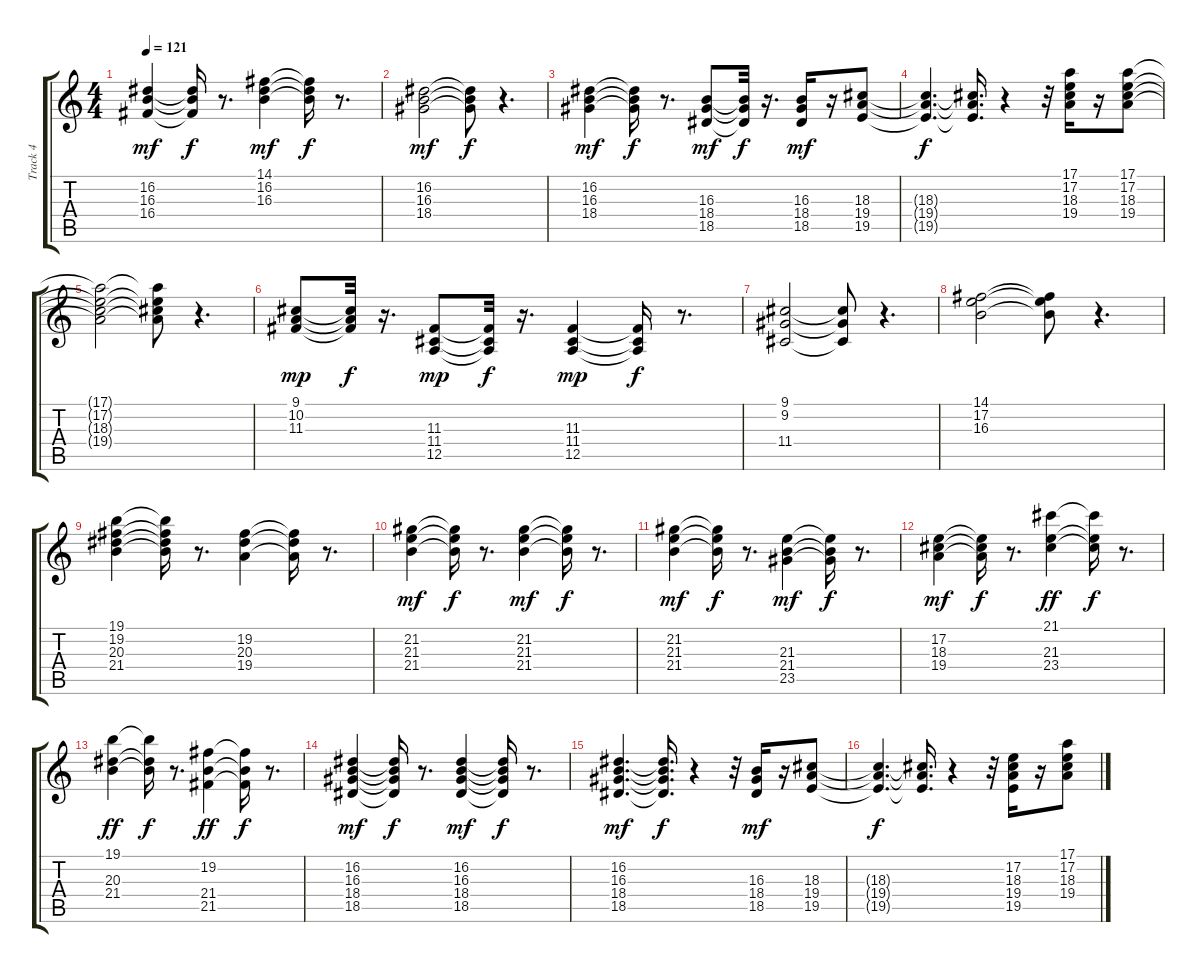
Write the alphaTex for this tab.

\track ("Track 4" "Track 4") {instrument acousticgrandpiano}
\staff {score tabs}
\tuning (E4 B3 G3 D3 A2 E2) {hide}
\ts (4 4)
\tempo 121
\clef g2
\ks c
(16.2 16.3 16.4).4{dy mf} (16.2{t} 16.3{t} 16.4{t}).16{dy f} r.8{d} (14.1 16.2 16.3).4{dy mf} (14.1{t} 16.2{t} 16.3{t}).16{dy f} r.8{d} |
(16.2 16.3 18.4).2{dy mf} (16.2{t} 16.3{t} 18.4{t}).8{dy f} r.4{d} |
(16.2 16.3 18.4).4{dy mf} (16.2{t} 16.3{t} 18.4{t}).16{dy f} r.8{d} (16.3 18.4 18.5).8{dy mf} (16.3{t} 18.4{t} 18.5{t}).32{dy f} r.16{d} (16.3 18.4 18.5).16{dy mf} r.16 (18.3 19.4 19.5).8 |
(18.3{t} 19.4{t} 19.5{t}).4{d dy f} (18.3{t} 19.4{t} 19.5{t}).16{d} r.4 r.32 (17.1 17.2 18.3 19.4).16 r.16 (17.1 17.2 18.3 19.4).8 |
(17.1{t} 17.2{t} 18.3{t} 19.4{t}).2 (17.1{t} 17.2{t} 18.3{t} 19.4{t}).8 r.4{d} |
(9.1 10.2 11.3).8{dy mp} (9.1{t} 10.2{t} 11.3{t}).32{dy f} r.16{d} (11.3 11.4 12.5).8{dy mp} (11.3{t} 11.4{t} 12.5{t}).32{dy f} r.16{d} (11.3 11.4 12.5).4{dy mp} (11.3{t} 11.4{t} 12.5{t}).16{dy f} r.8{d} |
(9.1 9.2 11.4).2 (9.1{t} 9.2{t} 11.4{t}).8 r.4{d} |
(14.1 17.2 16.3).2 (14.1{t} 17.2{t} 16.3{t}).8 r.4{d} |
(19.1 19.2 20.3 21.4).4 (19.1{t} 19.2{t} 20.3{t} 21.4{t}).16 r.8{d} (19.2 20.3 19.4).4 (19.2{t} 20.3{t} 19.4{t}).16 r.8{d} |
(21.2 21.3 21.4).4{dy mf} (21.2{t} 21.3{t} 21.4{t}).16{dy f} r.8{d} (21.2 21.3 21.4).4{dy mf} (21.2{t} 21.3{t} 21.4{t}).16{dy f} r.8{d} |
(21.2 21.3 21.4).4{dy mf} (21.2{t} 21.3{t} 21.4{t}).16{dy f} r.8{d} (21.3 21.4 23.5).4{dy mf} (21.3{t} 21.4{t} 23.5{t}).16{dy f} r.8{d} |
(17.2 18.3 19.4).4{dy mf} (17.2{t} 18.3{t} 19.4{t}).16{dy f} r.8{d} (21.1 21.3 23.4).4{dy ff} (21.1{t} 21.3{t} 23.4{t}).16{dy f} r.8{d} |
(19.1 20.3 21.4).4{dy ff} (19.1{t} 20.3{t} 21.4{t}).16{dy f} r.8{d} (19.2 21.4 21.5).4{dy ff} (19.2{t} 21.4{t} 21.5{t}).16{dy f} r.8{d} |
(16.2 16.3 18.4 18.5).4{dy mf} (16.2{t} 16.3{t} 18.4{t} 18.5{t}).16{dy f} r.8{d} (16.2 16.3 18.4 18.5).4{dy mf} (16.2{t} 16.3{t} 18.4{t} 18.5{t}).16{dy f} r.8{d} |
(16.2 16.3 18.4 18.5).4{d dy mf} (16.2{t} 16.3{t} 18.4{t} 18.5{t}).16{d dy f} r.4 r.32 (16.3 18.4 18.5).16{dy mf} r.16 (18.3 19.4 19.5).8 |
(18.3{t} 19.4{t} 19.5{t}).4{d dy f} (18.3{t} 19.4{t} 19.5{t}).16{d} r.4 r.32 (17.2 18.3 19.4 19.5).16 r.16 (17.1 17.2 18.3 19.4).8
